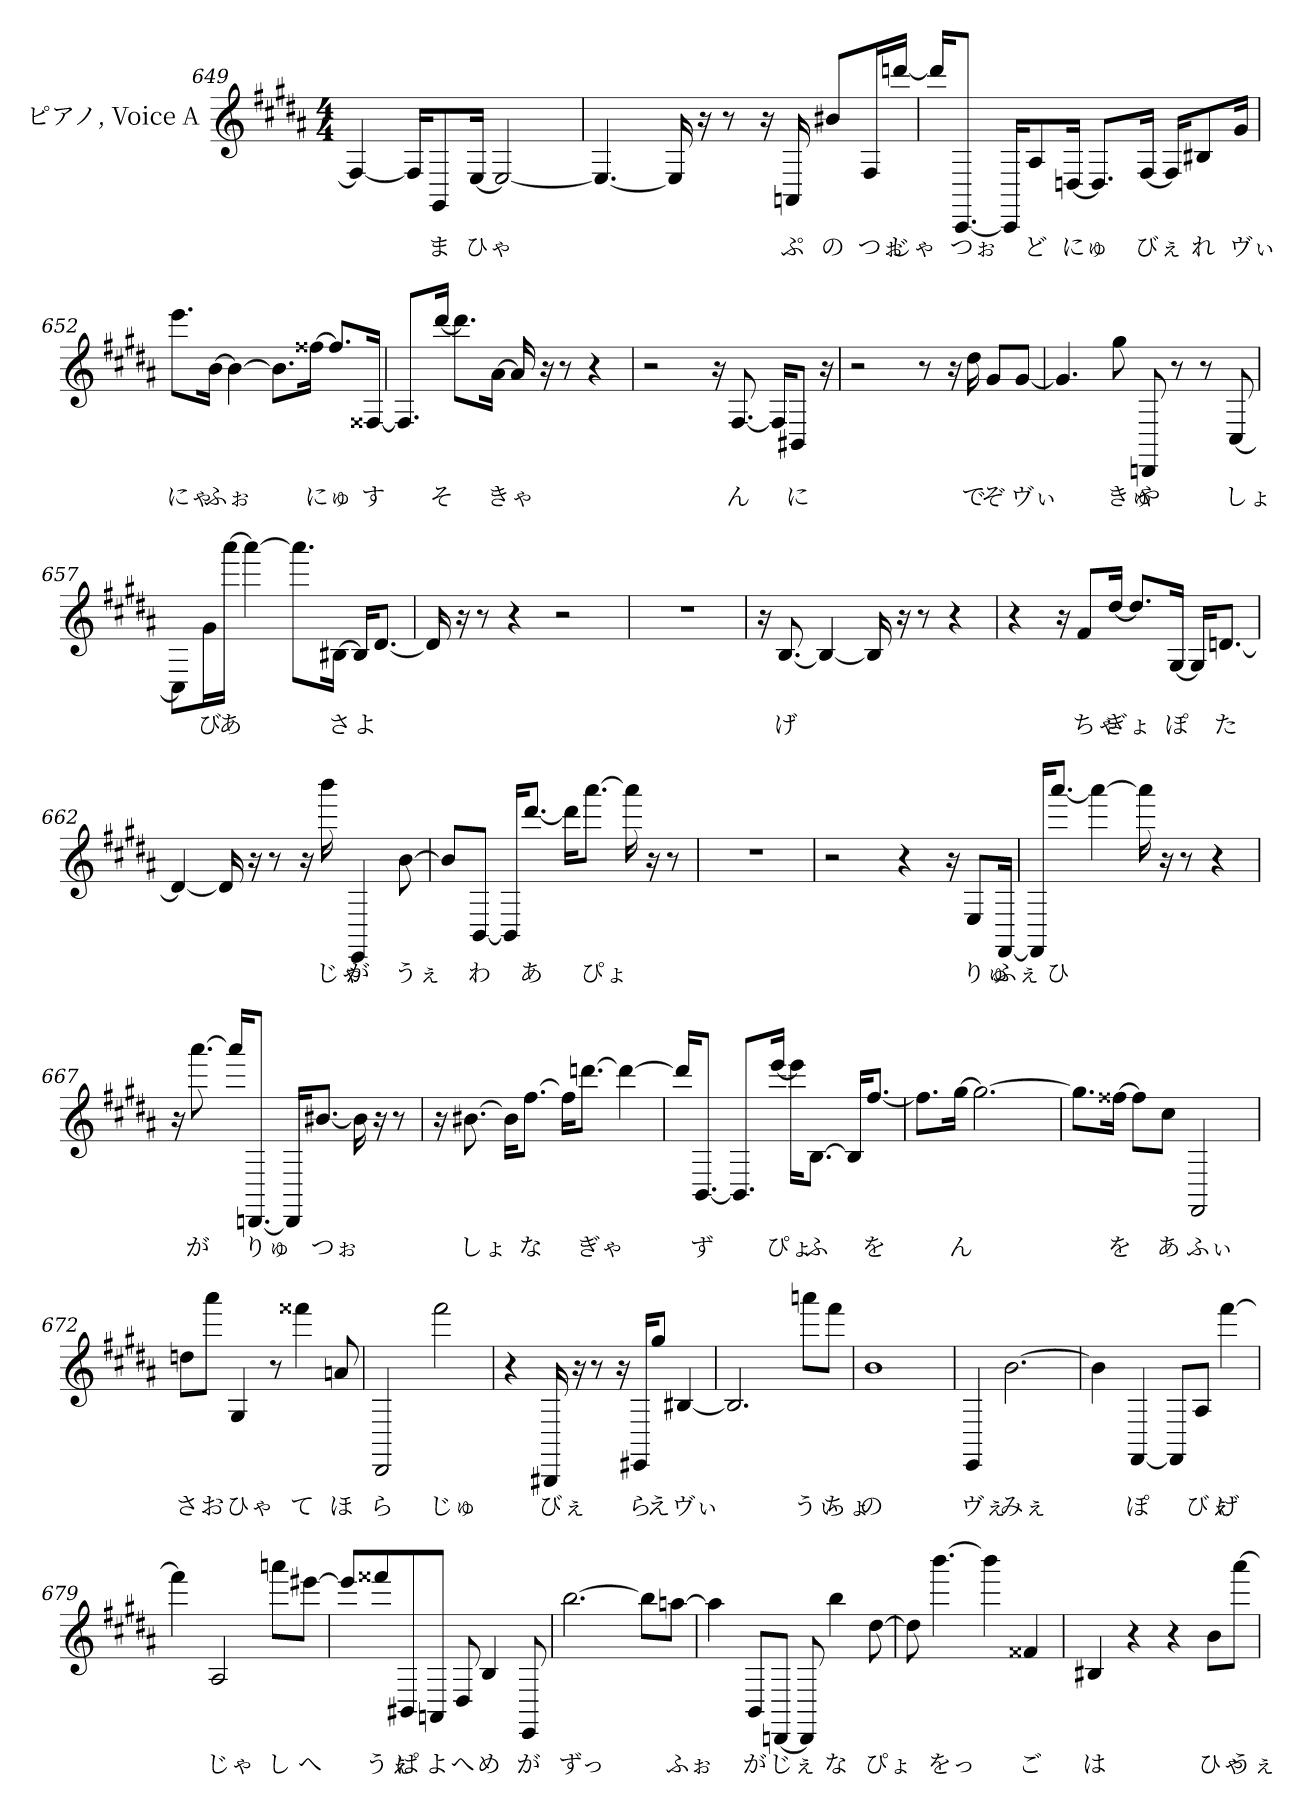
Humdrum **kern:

**kern	**text
*part1	*part1
*staff1	*staff1
*I"ピアノ, Voice A	*
*clefG2	*
*k[f#c#g#d#a#]	*
*M4/4	*
=649	=649
4F#/_	.
16F#/KL]	.
!	!LO:LY:b
8GG#/	ま
!	!LO:LY:b
[16E/Jk	ひゃ
2E/_	.
=650	=650
4.E/_	.
16E/]	.
16r	.
8r	.
16r	.
!	!LO:LY:b
16AAn/	ぷ
!	!LO:LY:b
8b#X/L	の
!	!LO:LY:b
16F#/L	つぉ
!	!LO:LY:b
[16dddn/JJ	じゃ
!!LO:LB:g=z
=651	=651
16ddd/KL]	.
!	!LO:LY:b
[8.CC#/J	つぉ
16CC#/KL]	.
!	!LO:LY:b
8A#/	ど
!	!LO:LY:b
[16Dn/Jk	にゅ
8.D/L]	.
!	!LO:LY:b
[16F#/Jk	びぇ
16F#/KL]	.
!	!LO:LY:b
8B#X/	れ
!	!LO:LY:b
16g#/Jk	ヴぃ
=652	=652
!	!LO:LY:b
8.eee\L	にゃ
!	!LO:LY:b
[16b\Jk	ふぉ
4b\_	.
8.b\L]	.
!	!LO:LY:b
[16ff##X\Jk	にゅ
8.ff##/L]	.
!	!LO:LY:b
[16F##X/Jk	す
=653	=653
8.F##/L]	.
!	!LO:LY:b
[16ddd#/Jk	そ
8.ddd#\L]	.
!	!LO:LY:b
[16a#\Jk	きゃ
16a#/]	.
16r	.
8r	.
4r	.
=654	=654
2r	.
16r	.
!	!LO:LY:b
[8.F#/	ん
16F#/KL]	.
!	!LO:LY:b
8BB#X/J	に
16r	.
!!LO:PB:g=z
=655	=655
2r	.
8r	.
16r	.
!	!LO:LY:b
16dd#\	で
!	!LO:LY:b
8g#/L	ぞ
!	!LO:LY:b
[8g#/J	ヴぃ
=656	=656
4.g#/]	.
!	!LO:LY:b
8gg#\	きゅ
!	!LO:LY:b
8DDn/	や
8r	.
8r	.
!	!LO:LY:b
[8C#/	しょ
=657	=657
8C#\L]	.
!	!LO:LY:b
16g#\L	び
!	!LO:LY:b
[16aaa#\JJ	あ
4aaa#\_	.
8.aaa#\L]	.
!	!LO:LY:b
[16B#X\Jk	さ
16B#/KL]	.
!	!LO:LY:b
[8.d#/J	よ
=658	=658
16d#/]	.
16r	.
8r	.
4r	.
2r	.
=659	=659
1r	.
!!LO:LB:g=z
=660	=660
16r	.
!	!LO:LY:b
[8.B/	げ
4B/_	.
16B/]	.
16r	.
8r	.
4r	.
=661	=661
4r	.
16r	.
!	!LO:LY:b
8f#/L	ちゃ
!	!LO:LY:b
[16dd#/Jk	ぎょ
8.dd#/L]	.
!	!LO:LY:b
[16G#/Jk	ぽ
16G#/KL]	.
!	!LO:LY:b
[8.dn/J	た
=662	=662
4d/_	.
16d/]	.
16r	.
8r	.
16r	.
!	!LO:LY:b
16bbb\	じゃ
!	!LO:LY:b
4EE/	が
!	!LO:LY:b
[8b\	うぇ
=663	=663
8b/L]	.
!	!LO:LY:b
[8BB/J	わ
16BB/KL]	.
!	!LO:LY:b
[8.ddd#/J	あ
16ddd#\KL]	.
!	!LO:LY:b
[8.aaa#\J	ぴょ
16aaa#\]	.
16r	.
8r	.
=664	=664
1r	.
!!LO:LB:g=z
=665	=665
2r	.
4r	.
16r	.
!	!LO:LY:b
8E/L	りゅ
!	!LO:LY:b
[16FF#/Jk	ふぇ
=666	=666
16FF#/KL]	.
!	!LO:LY:b
[8.aaa#/J	ひ
4aaa#\_	.
16aaa#\]	.
16r	.
8r	.
4r	.
=667	=667
16r	.
!	!LO:LY:b
[8.aaa#\	が
16aaa#/KL]	.
!	!LO:LY:b
[8.DDn/J	りゅ
16DD/KL]	.
!	!LO:LY:b
[8.b#X/J	つぉ
16b#\]	.
16r	.
8r	.
=668	=668
16r	.
!	!LO:LY:b
[8.b#X\	しょ
16b#\KL]	.
!	!LO:LY:b
[8.ff#\J	な
16ff#\KL]	.
!	!LO:LY:b
[8.dddn\J	ぎゃ
4ddd\_	.
!!LO:LB:g=z
=669	=669
16ddd/KL]	.
!	!LO:LY:b
[8.BB/J	ず
8.BB/L]	.
!	!LO:LY:b
[16eee/Jk	ぴょ
16eee\KL]	.
!	!LO:LY:b
[8.B\J	ふ
16B/KL]	.
!	!LO:LY:b
[8.ff#/J	を
=670	=670
8.ff#\L]	.
!	!LO:LY:b
[16gg#\Jk	ん
2.gg#\_	.
=671	=671
8.gg#\L]	.
!	!LO:LY:b
[16ff##X\Jk	を
8ff##\L]	.
!	!LO:LY:b
8cc#\J	あ
!	!LO:LY:b
2FF#/	ふぃ
=672	=672
!	!LO:LY:b
8ddn\L	さ
!	!LO:LY:b
8aaa#\J	お
!	!LO:LY:b
4G#/	ひゃ
8r	.
!	!LO:LY:b
4fff##X\	て
!	!LO:LY:b
8an/	ほ
=673	=673
!	!LO:LY:b
2DD#/	ら
!	!LO:LY:b
2fff#\	じゅ
=674	=674
4r	.
!	!LO:LY:b
16BBB#X/	びぇ
16r	.
8r	.
16r	.
!	!LO:LY:b
16EE#X/KL	ら
!	!LO:LY:b
8gg#/J	え
!	!LO:LY:b
[4B#X/	ヴぃ
!!LO:LB:g=z
=675	=675
2.B#/]	.
!	!LO:LY:b
8aaan\L	うぃ
!	!LO:LY:b
8fff#\J	ちょ
=676	=676
!	!LO:LY:b
1b	の
=677	=677
!	!LO:LY:b
4EE/	ヴぇ
!	!LO:LY:b
[2.b\	みぇ
=678	=678
4b\]	.
!	!LO:LY:b
[4FF#/	ぽ
8FF#/L]	.
!	!LO:LY:b
8A#/J	びぇ
!	!LO:LY:b
[4fff#\	げ
=679	=679
4fff#\]	.
!	!LO:LY:b
2A#/	じゃ
!	!LO:LY:b
8aaan\L	し
!	!LO:LY:b
[8eee#X\J	へ
=680	=680
8eee#/L]	.
!	!LO:LY:b
8fff##X/	うぇ
!	!LO:LY:b
8BB#X/	ぱ
!	!LO:LY:b
8AAn/J	よ
!	!LO:LY:b
8D#/	へ
!	!LO:LY:b
4B/	め
!	!LO:LY:b
8EE/	が
=681	=681
!	!LO:LY:b
[2.bb\	ずっ
8bb\L]	.
!	!LO:LY:b
[8aan\J	ふぉ
!!LO:LB:g=z
=682	=682
4aa\]	.
!	!LO:LY:b
8BB/L	が
!	!LO:LY:b
[8DDn/J	じぇ
8DD/]	.
!	!LO:LY:b
4bb\	な
!	!LO:LY:b
[8dd#\	ぴょ
=683	=683
8dd#\]	.
!	!LO:LY:b
[4.bbb\	をっ
4bbb\]	.
!	!LO:LY:b
4f##X/	ご
=684	=684
!	!LO:LY:b
4B#X/	は
4r	.
4r	.
!	!LO:LY:b
8b\L	ひゃ
!	!LO:LY:b
[8aaa#\J	うぇ
=	=
*-	*-
